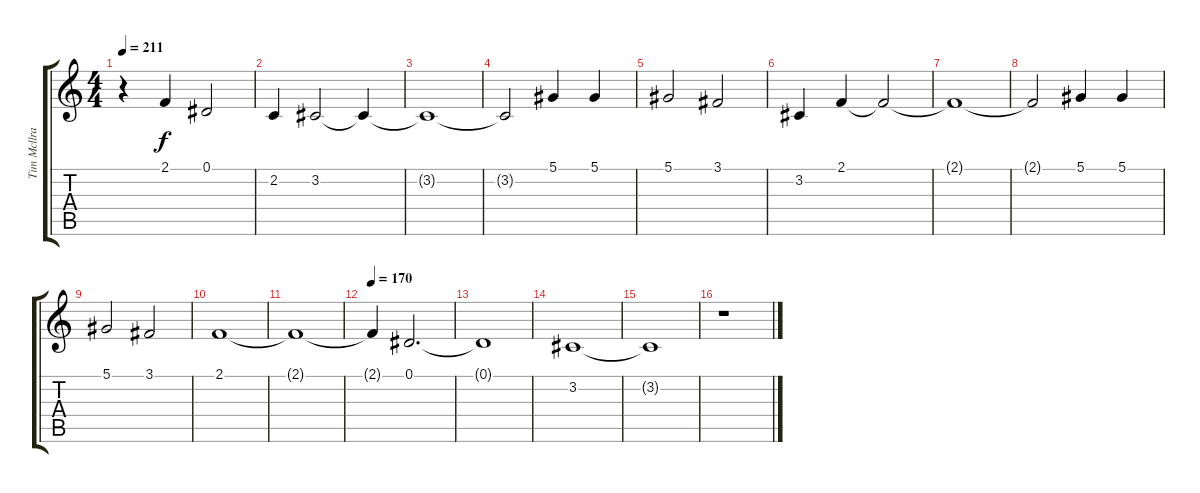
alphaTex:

\track ("Tim Mcllrath - Vocals" "Tim Mcllra") {instrument altosax}
\staff {score tabs}
\tuning (Eb4 Bb3 Gb3 Db3 Ab2 Eb2) {hide}
\ts (4 4)
\tempo 211
\clef g2
\ks c
r.4{dy f} 2.1.4 0.1.2 |
2.2.4 3.2.2 3.2{t}.4 |
3.2{t}.1 |
3.2{t}.2 5.1.4 5.1.4 |
5.1.2 3.1.2 |
3.2.4 2.1.4 2.1{t}.2 |
2.1{t}.1 |
2.1{t}.2 5.1.4 5.1.4 |
5.1.2 3.1.2 |
2.1.1 |
2.1{t}.1 |
\tempo 170
2.1{t}.4 0.1.2{d} |
0.1{t}.1 |
3.2.1{volume 0} |
3.2{t}.1 |
r.1
